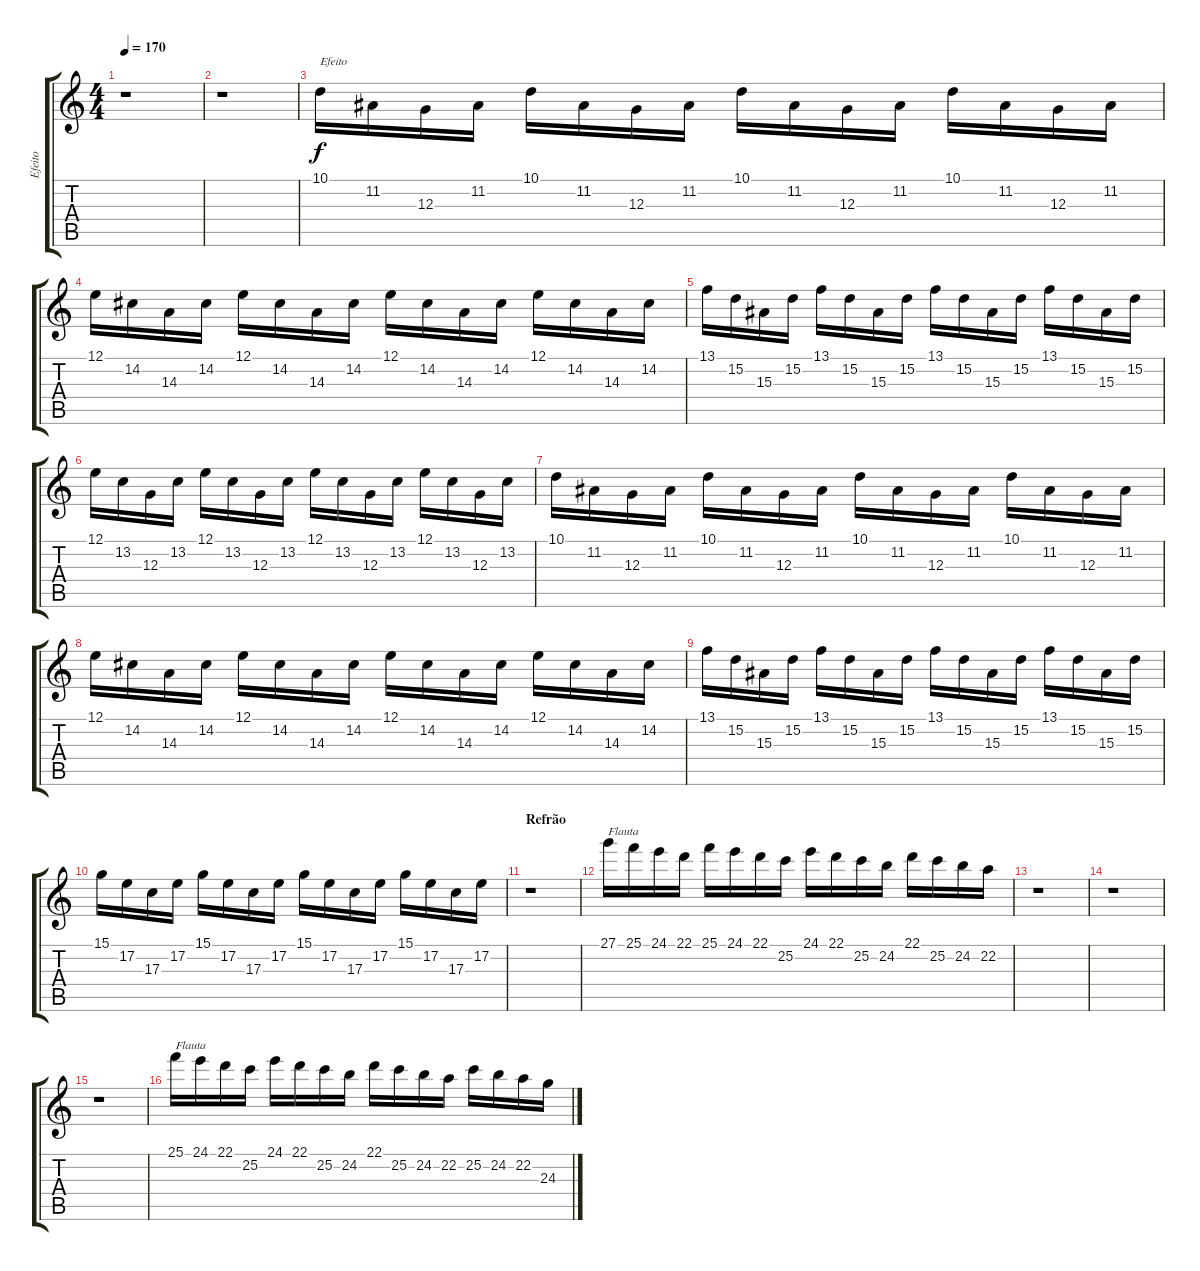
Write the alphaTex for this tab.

\track ("Efeito" "Efeito") {instrument lead1square}
\staff {score tabs}
\tuning (E4 B3 G3 D3 A2 E2) {hide}
\ts (4 4)
\tempo 170
\clef g2
\ks c
r.1{dy f} |
r.1 |
10.1.16{txt "Efeito" instrument lead1square} 11.2.16 12.3.16 11.2.16 10.1.16 11.2.16 12.3.16 11.2.16 10.1.16 11.2.16 12.3.16 11.2.16 10.1.16 11.2.16 12.3.16 11.2.16 |
12.1.16 14.2.16 14.3.16 14.2.16 12.1.16 14.2.16 14.3.16 14.2.16 12.1.16 14.2.16 14.3.16 14.2.16 12.1.16 14.2.16 14.3.16 14.2.16 |
13.1.16 15.2.16 15.3.16 15.2.16 13.1.16 15.2.16 15.3.16 15.2.16 13.1.16 15.2.16 15.3.16 15.2.16 13.1.16 15.2.16 15.3.16 15.2.16 |
12.1.16 13.2.16 12.3.16 13.2.16 12.1.16 13.2.16 12.3.16 13.2.16 12.1.16 13.2.16 12.3.16 13.2.16 12.1.16 13.2.16 12.3.16 13.2.16 |
10.1.16 11.2.16 12.3.16 11.2.16 10.1.16 11.2.16 12.3.16 11.2.16 10.1.16 11.2.16 12.3.16 11.2.16 10.1.16 11.2.16 12.3.16 11.2.16 |
12.1.16 14.2.16 14.3.16 14.2.16 12.1.16 14.2.16 14.3.16 14.2.16 12.1.16 14.2.16 14.3.16 14.2.16 12.1.16 14.2.16 14.3.16 14.2.16 |
13.1.16 15.2.16 15.3.16 15.2.16 13.1.16 15.2.16 15.3.16 15.2.16 13.1.16 15.2.16 15.3.16 15.2.16 13.1.16 15.2.16 15.3.16 15.2.16 |
15.1.16 17.2.16 17.3.16 17.2.16 15.1.16 17.2.16 17.3.16 17.2.16 15.1.16 17.2.16 17.3.16 17.2.16 15.1.16 17.2.16 17.3.16 17.2.16 |
\section ("" "Refrão")
r.1 |
27.1.16{txt "Flauta" instrument piccolo} 25.1.16 24.1.16 22.1.16 25.1.16 24.1.16 22.1.16 25.2.16 24.1.16 22.1.16 25.2.16 24.2.16 22.1.16 25.2.16 24.2.16 22.2.16 |
r.1 |
r.1 |
r.1 |
25.1.16{txt "Flauta" instrument piccolo} 24.1.16 22.1.16 25.2.16 24.1.16 22.1.16 25.2.16 24.2.16 22.1.16 25.2.16 24.2.16 22.2.16 25.2.16 24.2.16 22.2.16 24.3.16
